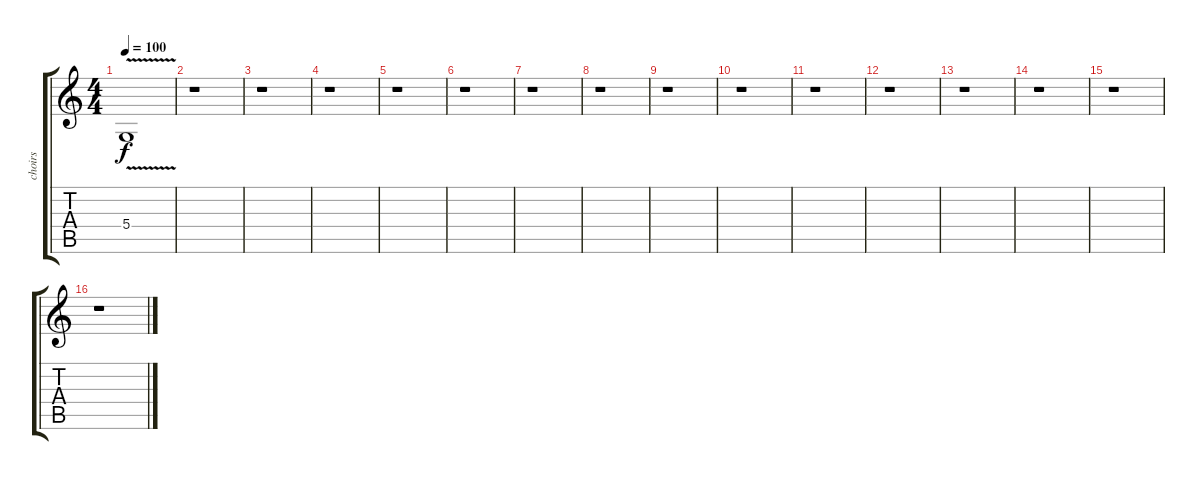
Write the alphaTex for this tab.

\track ("choirs" "choirs") {instrument stringensemble1}
\staff {score tabs}
\tuning (E4 B3 G3 D3 A2 E2) {hide}
\ts (4 4)
\tempo 100
\clef g2
\ks c
5.4{v}.1{dy f} |
r.1 |
r.1 |
r.1 |
r.1 |
r.1 |
r.1 |
r.1 |
r.1 |
r.1 |
r.1 |
r.1 |
r.1 |
r.1 |
r.1 |
r.1
